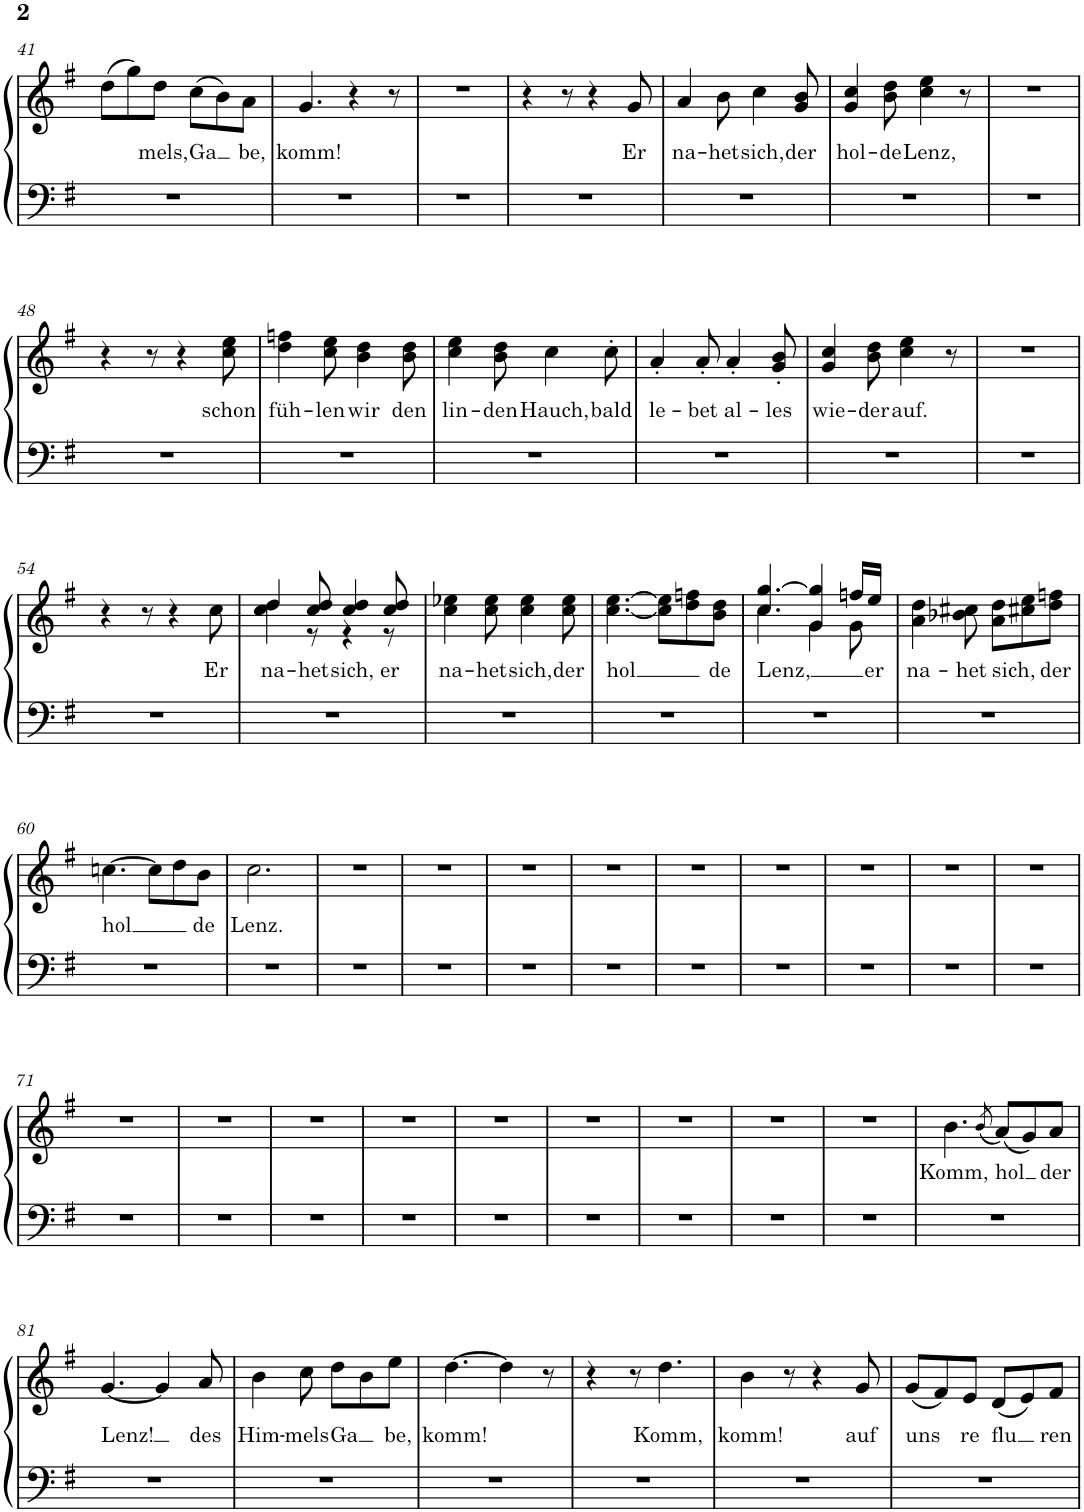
**kern	**kern	**text
*part1	*part1	*part1
*staff2	*staff1	*staff1
*I"Piano	*	*
*I'Pno.	*	*
!!LO:PB:g=z
*clefF4	*clefG2	*
*k[f#]	*k[f#]	*
*M6/8	*M6/8	*
=41	=41	=41
2.r	(8dd\L	.
.	8gg\)	.
!	!	!LO:LY:b
.	8dd\J	mels,
!	!	!LO:LY:b
.	(8cc\L	Ga
.	8b\)	.
!	!	!LO:LY:b
.	8a\J	be,
=42	=42	=42
!	!	!LO:LY:b
2.r	4.g/	komm!
.	4r	.
.	8r	.
=43	=43	=43
2.r	2.r	.
=44	=44	=44
2.r	4r	.
.	8r	.
.	4r	.
!	!	!LO:LY:b
.	8g/	Er
=45	=45	=45
!	!	!LO:LY:b
2.r	4a/	na-
!	!	!LO:LY:b
.	8b\	-het
!	!	!LO:LY:b
.	4cc\	sich,
!	!	!LO:LY:b
.	8g/ 8b/	der
=46	=46	=46
!	!	!LO:LY:b
2.r	4g/ 4cc/	hol-
!	!	!LO:LY:b
.	8b\ 8dd\	-de
!	!	!LO:LY:b
.	4cc\ 4ee\	Lenz,
.	8r	.
=47	=47	=47
2.r	2.r	.
!!LO:LB:g=z
=48	=48	=48
2.r	4r	.
.	8r	.
.	4r	.
!	!	!LO:LY:b
.	8cc\ 8ee\	schon
=49	=49	=49
!	!	!LO:LY:b
2.r	4dd\ 4ffn\	füh-
!	!	!LO:LY:b
.	8cc\ 8ee\	-len
!	!	!LO:LY:b
.	4b\ 4dd\	wir
!	!	!LO:LY:b
.	8b\ 8dd\	den
=50	=50	=50
!	!	!LO:LY:b
2.r	4cc\ 4ee\	lin-
!	!	!LO:LY:b
.	8b\ 8dd\	-den
!	!	!LO:LY:b
.	4cc\	Hauch,
!	!	!LO:LY:b
.	8cc'\	bald
=51	=51	=51
!	!	!LO:LY:b
2.r	4a'/	le-
!	!	!LO:LY:b
.	8a'/	-bet
!	!	!LO:LY:b
.	4a'/	al-
!	!	!LO:LY:b
.	8g/' 8b/'	-les
=52	=52	=52
!	!	!LO:LY:b
2.r	4g/ 4cc/	wie-
!	!	!LO:LY:b
.	8b\ 8dd\	-der
!	!	!LO:LY:b
.	4cc\ 4ee\	auf.
.	8r	.
=53	=53	=53
2.r	2.r	.
!!LO:LB:g=z
=54	=54	=54
2.r	4r	.
.	8r	.
.	4r	.
!	!	!LO:LY:b
.	8cc\	Er
=55	=55	=55
!	!	!LO:LY:b
*	*^	*
2.r	4dd/	4cc\ 4dd\	na-
!	!	!	!LO:LY:b
.	8cc/ 8dd/	8r	-het
!	!	!	!LO:LY:b
.	4cc/ 4dd/	4r	sich,
!	!	!	!LO:LY:b
.	8cc/ 8dd/	8r	er
=56	=56	=56	=56
!	!	!	!LO:LY:b
*	*v	*v	*
2.r	4cc\ 4ee-X\	na-
!	!	!LO:LY:b
.	8cc\ 8ee-\	-het
!	!	!LO:LY:b
.	4cc\ 4ee-\	sich,
!	!	!LO:LY:b
.	8cc\ 8ee-\	der
=57	=57	=57
!	!	!LO:LY:b
2.r	[4.cc\ [4.ee\	hol
.	8cc\] 8ee\]L	.
.	8dd\ 8ffn\	.
!	!	!LO:LY:b
.	8b\ 8dd\J	de
=58	=58	=58
!	!	!LO:LY:b
*	*^	*
2.r	4.cc/ [4.gg/	4.cc\	Lenz,
.	4g/ 4gg/]	4g\	.
.	16ffn/LL	8g\	.
!	!	!	!LO:LY:b
.	16ee/JJ	.	er
*	*v	*v	*
=59	=59	=59
!	!	!LO:LY:b
2.r	4a\ 4dd\	na-
!	!	!LO:LY:b
.	8b-X\ 8cc#X\	-het
!	!	!LO:LY:b
.	8a\ 8dd\L	sich,
.	8cc#X\ 8ee\	.
!	!	!LO:LY:b
.	8dd\ 8ffn\J	der
!!LO:LB:g=z
=60	=60	=60
!	!	!LO:LY:b
2.r	[4.ccn\	hol
.	8cc\L]	.
.	8dd\	.
!	!	!LO:LY:b
.	8b\J	de
=61	=61	=61
!	!	!LO:LY:b
2.r	2.cc\	Lenz.
=62	=62	=62
2.r	2.r	.
=63	=63	=63
2.r	2.r	.
=64	=64	=64
2.r	2.r	.
=65	=65	=65
2.r	2.r	.
=66	=66	=66
2.r	2.r	.
=67	=67	=67
2.r	2.r	.
=68	=68	=68
2.r	2.r	.
=69	=69	=69
2.r	2.r	.
=70	=70	=70
2.r	2.r	.
!!LO:LB:g=z
=71	=71	=71
2.r	2.r	.
=72	=72	=72
2.r	2.r	.
=73	=73	=73
2.r	2.r	.
=74	=74	=74
2.r	2.r	.
=75	=75	=75
2.r	2.r	.
=76	=76	=76
2.r	2.r	.
=77	=77	=77
2.r	2.r	.
=78	=78	=78
2.r	2.r	.
=79	=79	=79
2.r	2.r	.
=80	=80	=80
!	!	!LO:LY:b
2.r	4.b\	Komm,
.	(8qb/	.
!	!	!LO:LY:b
.	(8a/L)	hol
.	8g/)	.
!	!	!LO:LY:b
.	8a/J	der
!!LO:LB:g=z
=81	=81	=81
!	!	!LO:LY:b
2.r	[4.g/	Lenz!
.	4g/]	.
!	!	!LO:LY:b
.	8a/	des
=82	=82	=82
!	!	!LO:LY:b
2.r	4b\	Him-
!	!	!LO:LY:b
.	8cc\	-mels
!	!	!LO:LY:b
.	8dd\L	Ga
.	8b\	.
!	!	!LO:LY:b
.	8ee\J	be,
=83	=83	=83
!	!	!LO:LY:b
2.r	[4.dd\	komm!
.	4dd\]	.
.	8r	.
=84	=84	=84
2.r	4r	.
.	8r	.
!	!	!LO:LY:b
.	4.dd\	Komm,
=85	=85	=85
!	!	!LO:LY:b
2.r	4b\	komm!
.	8r	.
.	4r	.
!	!	!LO:LY:b
.	8g/	auf
=86	=86	=86
!	!	!LO:LY:b
2.r	(8g/L	uns
.	8f#/)	.
!	!	!LO:LY:b
.	8e/J	re
!	!	!LO:LY:b
.	(8d/L	flu
.	8e/)	.
!	!	!LO:LY:b
.	8f#/J	ren
=	=	=
*-	*-	*-
